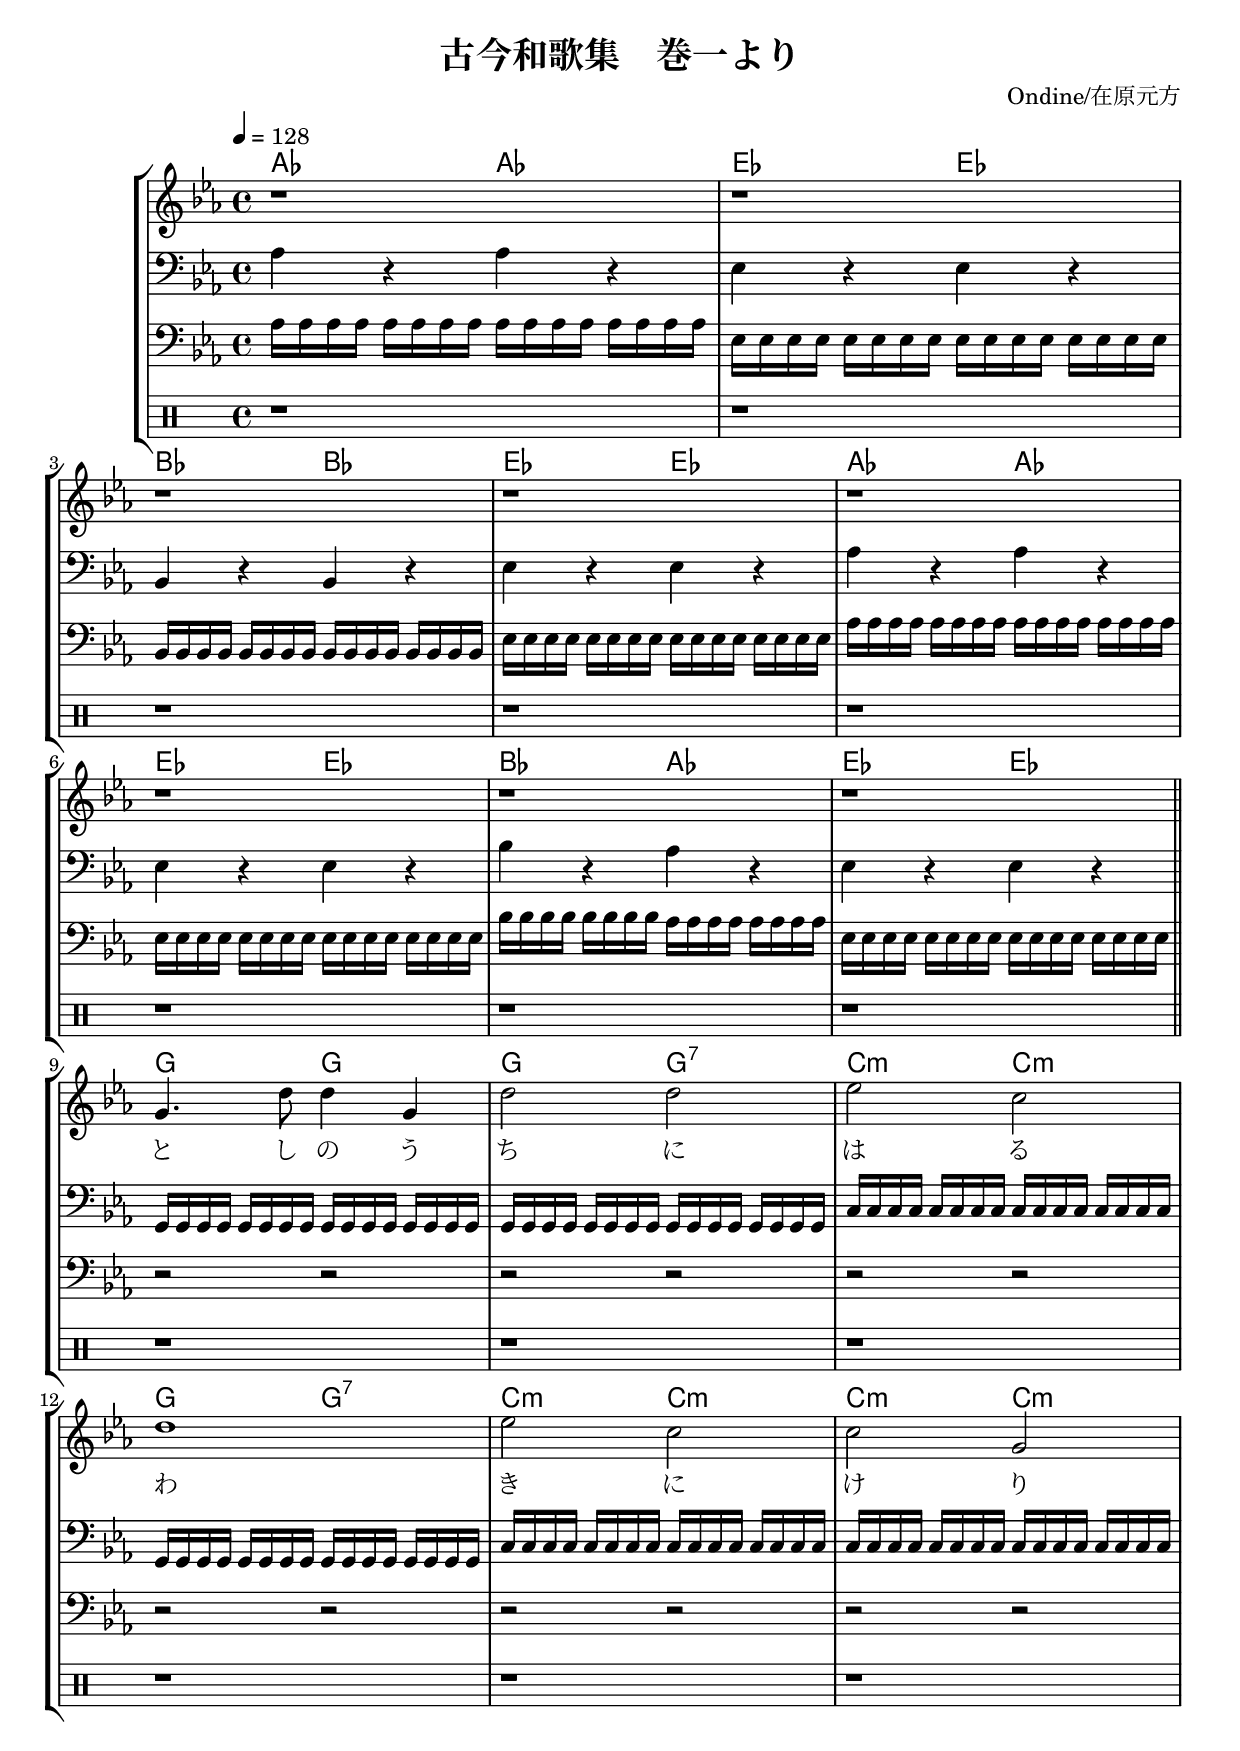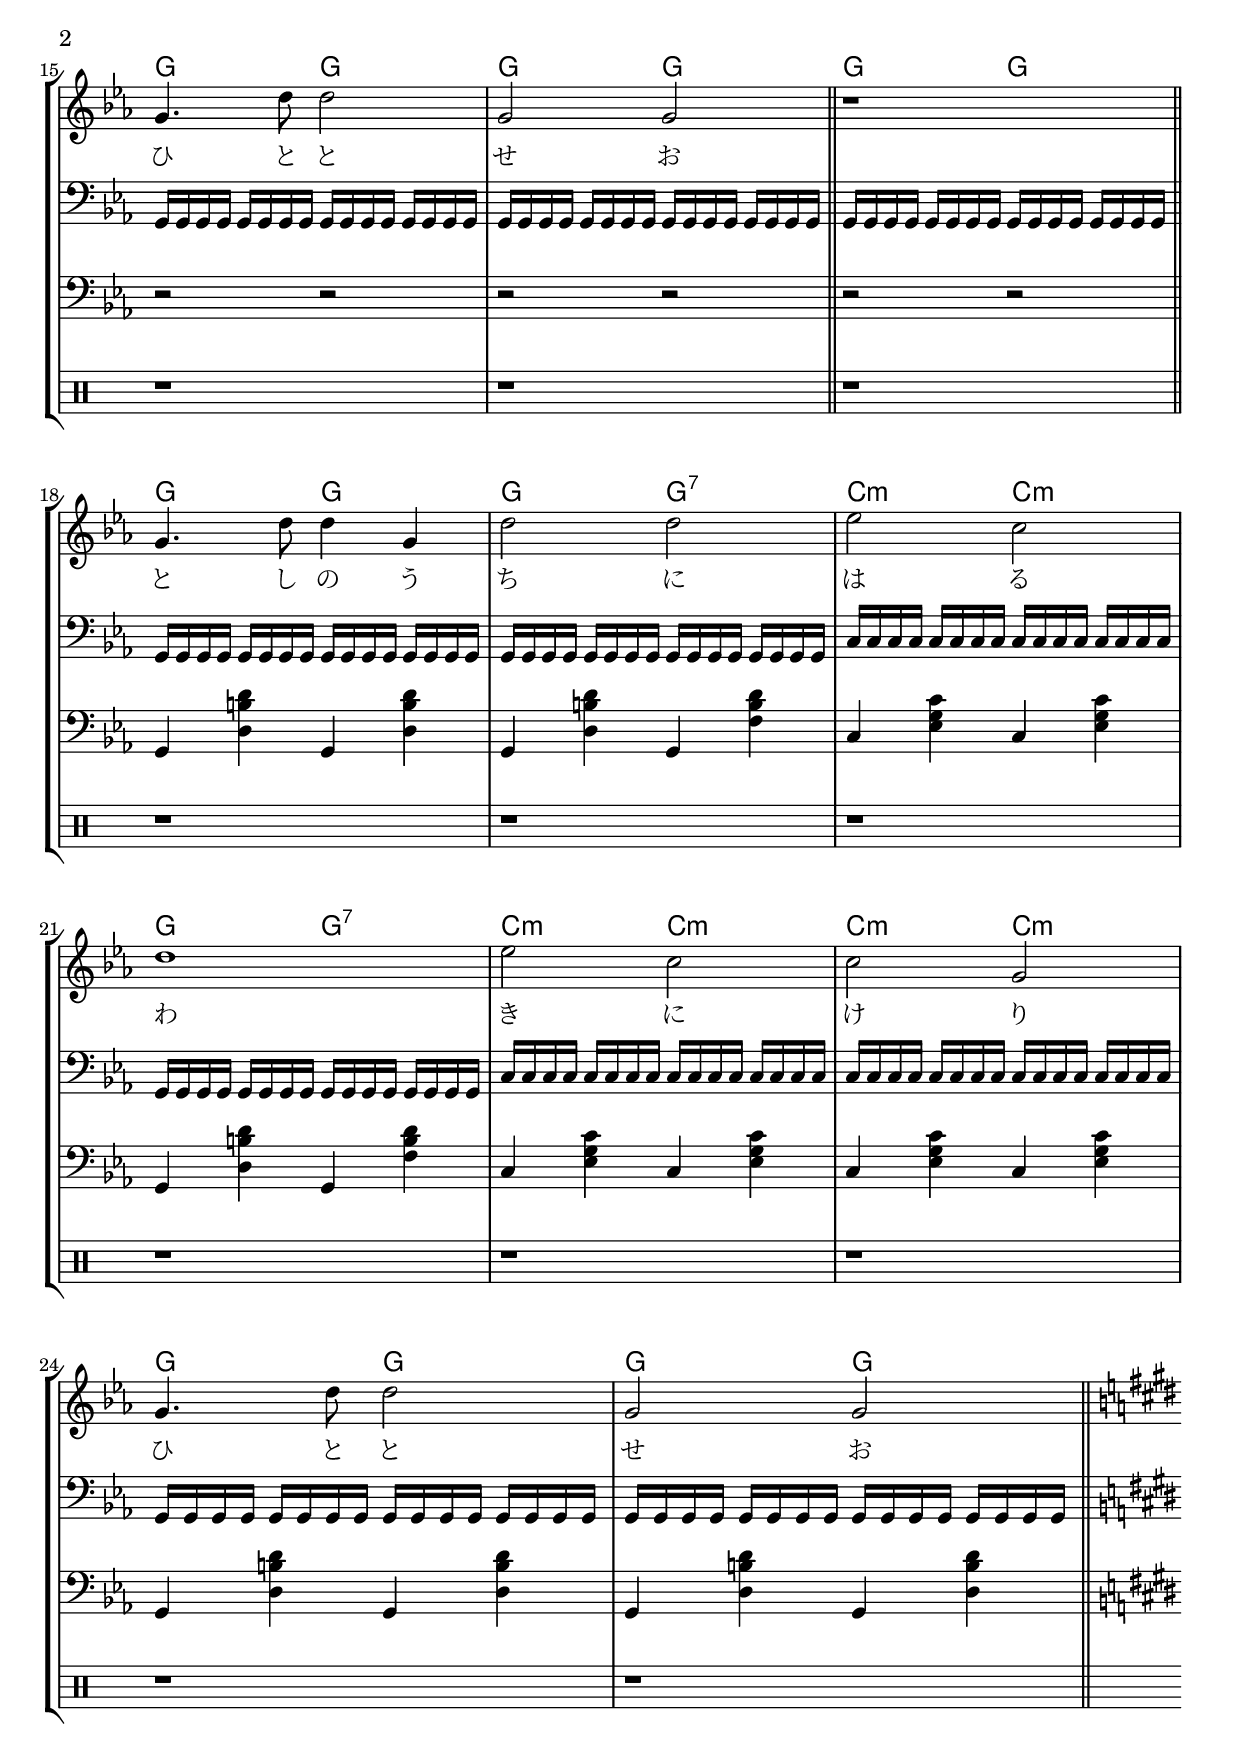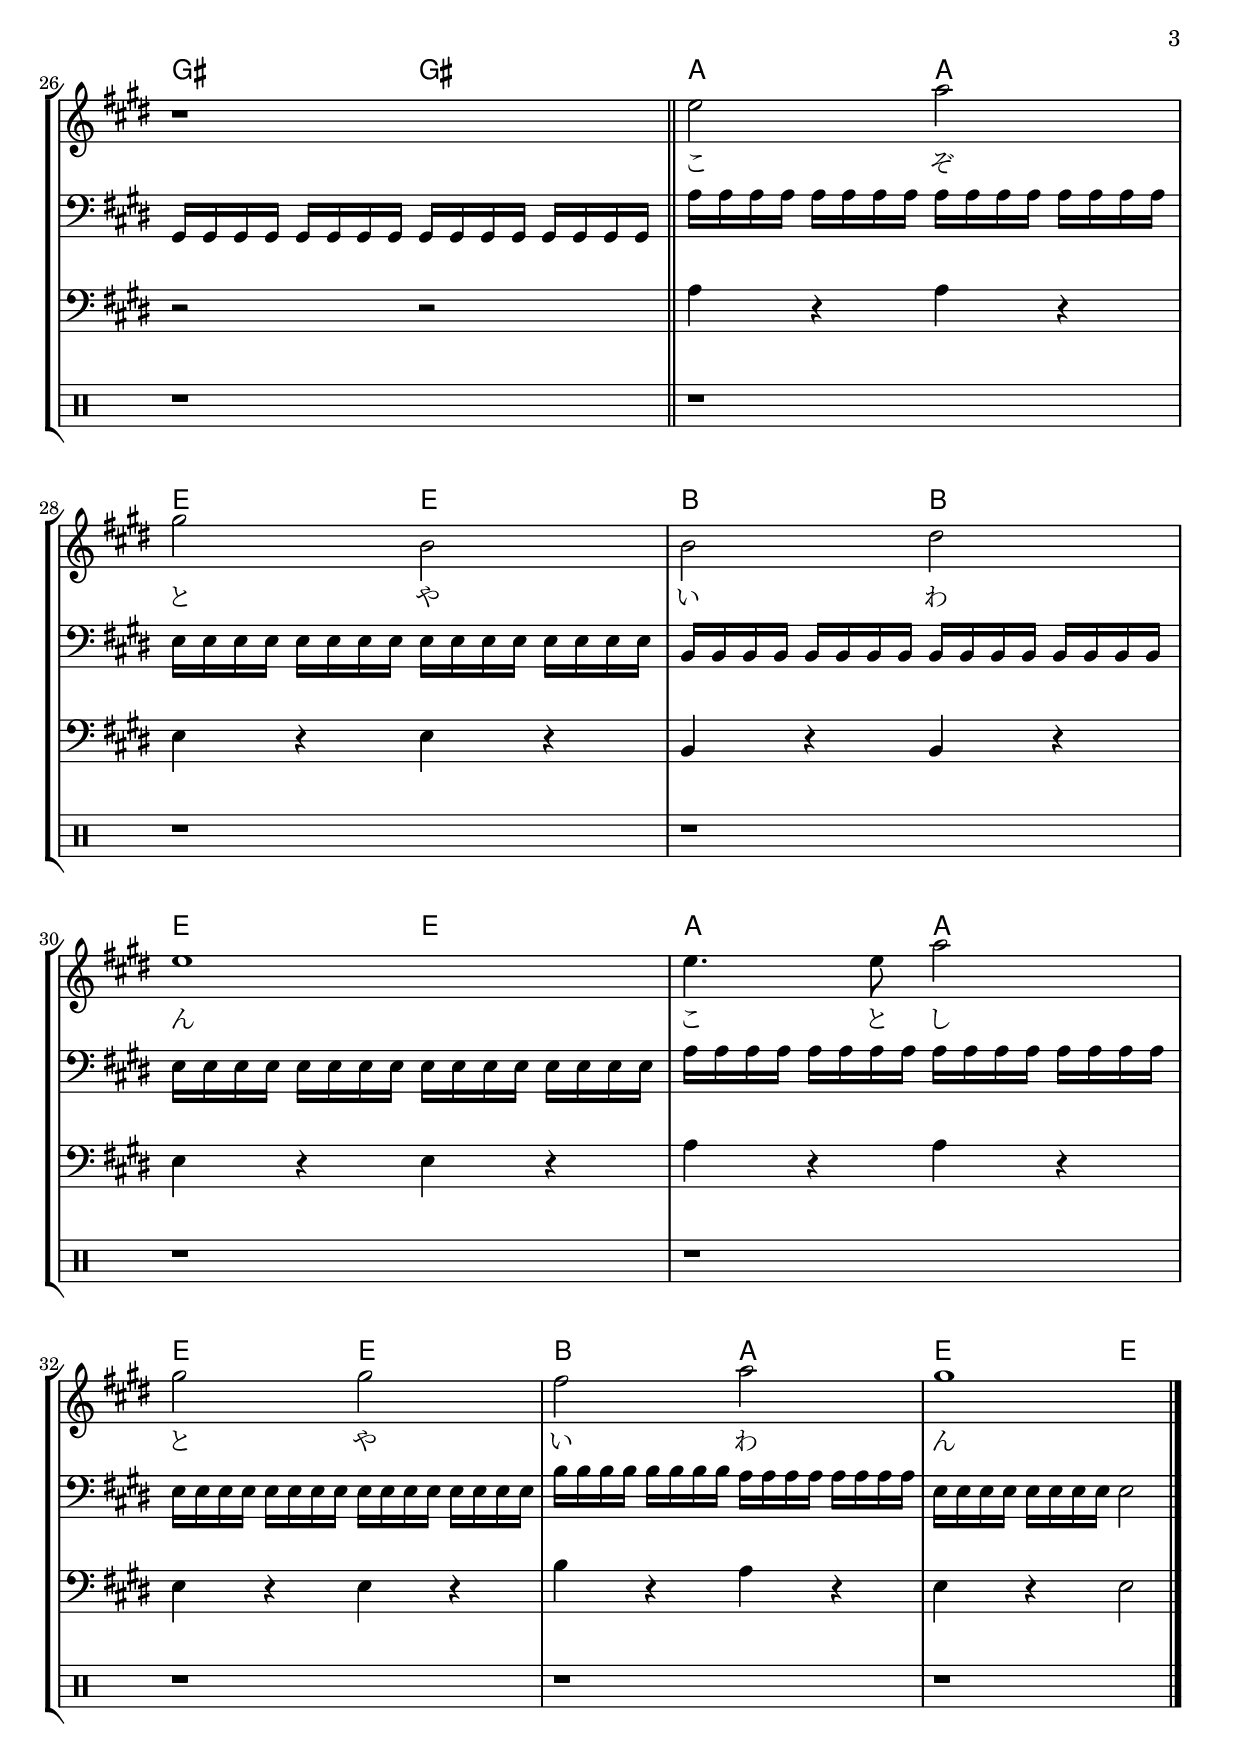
\version "2.12.1"

\header {
	title = \markup {古今和歌集　巻一より}
	composer = \markup \center-column {Ondine/在原元方}
}

harmony = \chordmode {
	as2 as es es bes bes es es as as es es bes as es es 

	g g g g:7 c:m c:m g g:7 c:m c:m c:m c:m g g g g 

	g g 

	g g g g:7 c:m c:m g g:7 c:m c:m c:m c:m g g g g 

	gis gis 

	a a e e b b e e a a e e b a e e 
}

melody = {
	\key es \major
	\tempo 4 = 128
	r1 | r1 | r1 | r1 | r1 | r1 | r1 | r1   
	\set Staff.midiInstrument = #"mmi0.45"
	 g'4.  d''8  d''4  g'4 
	d''2  d''2 
	es''2  c''2 
	d''1 
	es''2  c''2 
	c''2  g'2 
	g'4.  d''8  d''2 
	g'2  g'2
	r1   
	\set Staff.midiInstrument = #"Acoustic Bass"
	 g'4.  d''8  d''4  g'4 
	d''2  d''2 
	es''2  c''2 
	d''1 
	es''2  c''2 
	c''2  g'2 
	g'4.  d''8  d''2 
	g'2  g'2
	\key e \major
	r1   
	\set Staff.midiInstrument = #"mmi0.45"
	 e''2  a''2 
	gis''2  b'2 
	b'2  dis''2 
	e''1 
	e''4.  e''8  a''2 
	gis''2  gis''2 
	fis''2  a''2 
	gis''1
	\bar "|."
}

words = \lyricmode {
	
	と  し  の  う  ち  に  は  る  わ  き  に  け  り  ひ  と  と  せ  お  
	
	と  し  の  う  ち  に  は  る  わ  き  に  け  り  ひ  と  と  せ  お  
	
	こ  ぞ  と  や  い  わ  ん  こ  と  し  と  や  い  わ  ん  
}

tempochange = {
	\tempo 4 = 128
	r1 | r1 | r1 | r1 | r1 | r1 | r1 | r1 \bar "||"
	\tempo 4 = 128
	r1 | r1 | r1 | r1 | r1 | r1 | r1 | r1 \bar "||"
	\tempo 4 = 128
	r1 \bar "||"
	\tempo 4 = 128
	r1 | r1 | r1 | r1 | r1 | r1 | r1 | r1 \bar "||"
	\tempo 4 = 128
	r1 \bar "||"
	\tempo 4 = 128
	r1 | r1 | r1 | r1 | r1 | r1 | r1 | r1 \bar "|."
}

mainacc = {
	\clef bass
	\set Staff.midiInstrument = #"FX 1 (rain)"
	\key es \major
	\tempo 4 = 128
	as4 r4
	as4 r4
	es4 r4
	es4 r4
	bes,4 r4
	bes,4 r4
	es4 r4
	es4 r4
	as4 r4
	as4 r4
	es4 r4
	es4 r4
	bes4 r4
	as4 r4
	es4 r4
	es4 r4
	\bar "||"

	\set Staff.midiInstrument = #"Acoustic Bass"
	g,16 g,16 g,16 g,16 g,16 g,16 g,16 g,16
	g,16 g,16 g,16 g,16 g,16 g,16 g,16 g,16
	g,16 g,16 g,16 g,16 g,16 g,16 g,16 g,16
	g,16 g,16 g,16 g,16 g,16 g,16 g,16 g,16
	c16 c16 c16 c16 c16 c16 c16 c16
	c16 c16 c16 c16 c16 c16 c16 c16
	g,16 g,16 g,16 g,16 g,16 g,16 g,16 g,16
	g,16 g,16 g,16 g,16 g,16 g,16 g,16 g,16
	c16 c16 c16 c16 c16 c16 c16 c16
	c16 c16 c16 c16 c16 c16 c16 c16
	c16 c16 c16 c16 c16 c16 c16 c16
	c16 c16 c16 c16 c16 c16 c16 c16
	g,16 g,16 g,16 g,16 g,16 g,16 g,16 g,16
	g,16 g,16 g,16 g,16 g,16 g,16 g,16 g,16
	g,16 g,16 g,16 g,16 g,16 g,16 g,16 g,16
	g,16 g,16 g,16 g,16 g,16 g,16 g,16 g,16
	\bar "||"

	\set Staff.midiInstrument = #"Acoustic Bass"
	g,16 g,16 g,16 g,16 g,16 g,16 g,16 g,16
	g,16 g,16 g,16 g,16 g,16 g,16 g,16 g,16
	\bar "||"

	\set Staff.midiInstrument = #"Acoustic Bass"
	g,16 g,16 g,16 g,16 g,16 g,16 g,16 g,16
	g,16 g,16 g,16 g,16 g,16 g,16 g,16 g,16
	g,16 g,16 g,16 g,16 g,16 g,16 g,16 g,16
	g,16 g,16 g,16 g,16 g,16 g,16 g,16 g,16
	c16 c16 c16 c16 c16 c16 c16 c16
	c16 c16 c16 c16 c16 c16 c16 c16
	g,16 g,16 g,16 g,16 g,16 g,16 g,16 g,16
	g,16 g,16 g,16 g,16 g,16 g,16 g,16 g,16
	c16 c16 c16 c16 c16 c16 c16 c16
	c16 c16 c16 c16 c16 c16 c16 c16
	c16 c16 c16 c16 c16 c16 c16 c16
	c16 c16 c16 c16 c16 c16 c16 c16
	g,16 g,16 g,16 g,16 g,16 g,16 g,16 g,16
	g,16 g,16 g,16 g,16 g,16 g,16 g,16 g,16
	g,16 g,16 g,16 g,16 g,16 g,16 g,16 g,16
	g,16 g,16 g,16 g,16 g,16 g,16 g,16 g,16
	\bar "||"

	\set Staff.midiInstrument = #"Acoustic Bass"
	\key e \major
	gis,16 gis,16 gis,16 gis,16 gis,16 gis,16 gis,16 gis,16
	gis,16 gis,16 gis,16 gis,16 gis,16 gis,16 gis,16 gis,16
	\bar "||"

	\set Staff.midiInstrument = #"Acoustic Bass"
	a16 a16 a16 a16 a16 a16 a16 a16
	a16 a16 a16 a16 a16 a16 a16 a16
	e16 e16 e16 e16 e16 e16 e16 e16
	e16 e16 e16 e16 e16 e16 e16 e16
	b,16 b,16 b,16 b,16 b,16 b,16 b,16 b,16
	b,16 b,16 b,16 b,16 b,16 b,16 b,16 b,16
	e16 e16 e16 e16 e16 e16 e16 e16
	e16 e16 e16 e16 e16 e16 e16 e16
	a16 a16 a16 a16 a16 a16 a16 a16
	a16 a16 a16 a16 a16 a16 a16 a16
	e16 e16 e16 e16 e16 e16 e16 e16
	e16 e16 e16 e16 e16 e16 e16 e16
	b16 b16 b16 b16 b16 b16 b16 b16
	a16 a16 a16 a16 a16 a16 a16 a16
	e16 e16 e16 e16 e16 e16 e16 e16
	e2
	\bar "|."
}

subacc = {
	\clef bass
	\set Staff.midiInstrument = #"Acoustic Bass"
	\key es \major
	\tempo 4 = 128
	as16 as16 as16 as16 as16 as16 as16 as16
	as16 as16 as16 as16 as16 as16 as16 as16
	es16 es16 es16 es16 es16 es16 es16 es16
	es16 es16 es16 es16 es16 es16 es16 es16
	bes,16 bes,16 bes,16 bes,16 bes,16 bes,16 bes,16 bes,16
	bes,16 bes,16 bes,16 bes,16 bes,16 bes,16 bes,16 bes,16
	es16 es16 es16 es16 es16 es16 es16 es16
	es16 es16 es16 es16 es16 es16 es16 es16
	as16 as16 as16 as16 as16 as16 as16 as16
	as16 as16 as16 as16 as16 as16 as16 as16
	es16 es16 es16 es16 es16 es16 es16 es16
	es16 es16 es16 es16 es16 es16 es16 es16
	bes16 bes16 bes16 bes16 bes16 bes16 bes16 bes16
	as16 as16 as16 as16 as16 as16 as16 as16
	es16 es16 es16 es16 es16 es16 es16 es16
	es16 es16 es16 es16 es16 es16 es16 es16
	\bar "||"

	\set Staff.midiInstrument = #"Acoustic grand"
	r2
	r2
	r2
	r2
	r2
	r2
	r2
	r2
	r2
	r2
	r2
	r2
	r2
	r2
	r2
	r2
	\bar "||"

	\set Staff.midiInstrument = #"Acoustic grand"
	r2
	r2
	\bar "||"

	\set Staff.midiInstrument = #"Acoustic Bass"
	g,4 <d b d'>4
	g,4 <d b d'>4
	g,4 <d b d'>4
	g,4 <f b d'>4
	c4 <es g c'>4
	c4 <es g c'>4
	g,4 <d b d'>4
	g,4 <f b d'>4
	c4 <es g c'>4
	c4 <es g c'>4
	c4 <es g c'>4
	c4 <es g c'>4
	g,4 <d b d'>4
	g,4 <d b d'>4
	g,4 <d b d'>4
	g,4 <d b d'>4
	\bar "||"

	\set Staff.midiInstrument = #"Acoustic grand"
	\key e \major
	r2
	r2
	\bar "||"

	\set Staff.midiInstrument = #"Rock Organ"
	a4 r4
	a4 r4
	e4 r4
	e4 r4
	b,4 r4
	b,4 r4
	e4 r4
	e4 r4
	a4 r4
	a4 r4
	e4 r4
	e4 r4
	b4 r4
	a4 r4
	e4 r4
	e2
	\bar "|."
}

percA = {
	\drummode {
	r1 |r1 |r1 |r1 |r1 |r1 |r1 |r1 \bar "||"
	r1 |r1 |r1 |r1 |r1 |r1 |r1 |r1 \bar "||"
	r1 \bar "||"
	r1 |r1 |r1 |r1 |r1 |r1 |r1 |r1 \bar "||"
	r1 \bar "||"
	r1 |r1 |r1 |r1 |r1 |r1 |r1 |r1 \bar "|."
	}
}

percB = {
	\drummode {
	r1 |r1 |r1 |r1 |r1 |r1 |r1 |r1 \bar "||"
	r1 |r1 |r1 |r1 |r1 |r1 |r1 |r1 \bar "||"
	r1 \bar "||"
	r1 |r1 |r1 |r1 |r1 |r1 |r1 |r1 \bar "||"
	r1 \bar "||"
	r1 |r1 |r1 |r1 |r1 |r1 |r1 |r1 \bar "|."
	}
}

percC = {
	\drummode {
	r1 |r1 |r1 |r1 |r1 |r1 |r1 |r1 \bar "||"
	r1 |r1 |r1 |r1 |r1 |r1 |r1 |r1 \bar "||"
	r1 \bar "||"
	r1 |r1 |r1 |r1 |r1 |r1 |r1 |r1 \bar "||"
	r1 \bar "||"
	r1 |r1 |r1 |r1 |r1 |r1 |r1 |r1 \bar "|."
	}
}

percD = {
	\drummode {
	r1 |r1 |r1 |r1 |r1 |r1 |r1 |r1 \bar "||"
	r1 |r1 |r1 |r1 |r1 |r1 |r1 |r1 \bar "||"
	r1 \bar "||"
	r1 |r1 |r1 |r1 |r1 |r1 |r1 |r1 \bar "||"
	r1 \bar "||"
	r1 |r1 |r1 |r1 |r1 |r1 |r1 |r1 \bar "|."
	}
}

percE = {
	\drummode {
	r1 |r1 |r1 |r1 |r1 |r1 |r1 |r1 \bar "||"
	r1 |r1 |r1 |r1 |r1 |r1 |r1 |r1 \bar "||"
	r1 \bar "||"
	r1 |r1 |r1 |r1 |r1 |r1 |r1 |r1 \bar "||"
	r1 \bar "||"
	r1 |r1 |r1 |r1 |r1 |r1 |r1 |r1 \bar "|."
	}
}

\score {
	<<
		\new StaffGroup <<
			\new ChordNames {\harmony}
			\new Voice = "melody" {\melody}
			\new Lyrics \lyricsto "melody" \words
			\new Staff = "mainacc" {\mainacc}
			\new Staff = "subacc" {\subacc}
			\new DrumStaff <<
				\new DrumVoice {\percA}
				\new DrumVoice {\percB}
				\new DrumVoice {\percC}
				\new DrumVoice {\percD}
				\new DrumVoice {\percE}
			>>
		>>
	>>
	\layout { }
}
